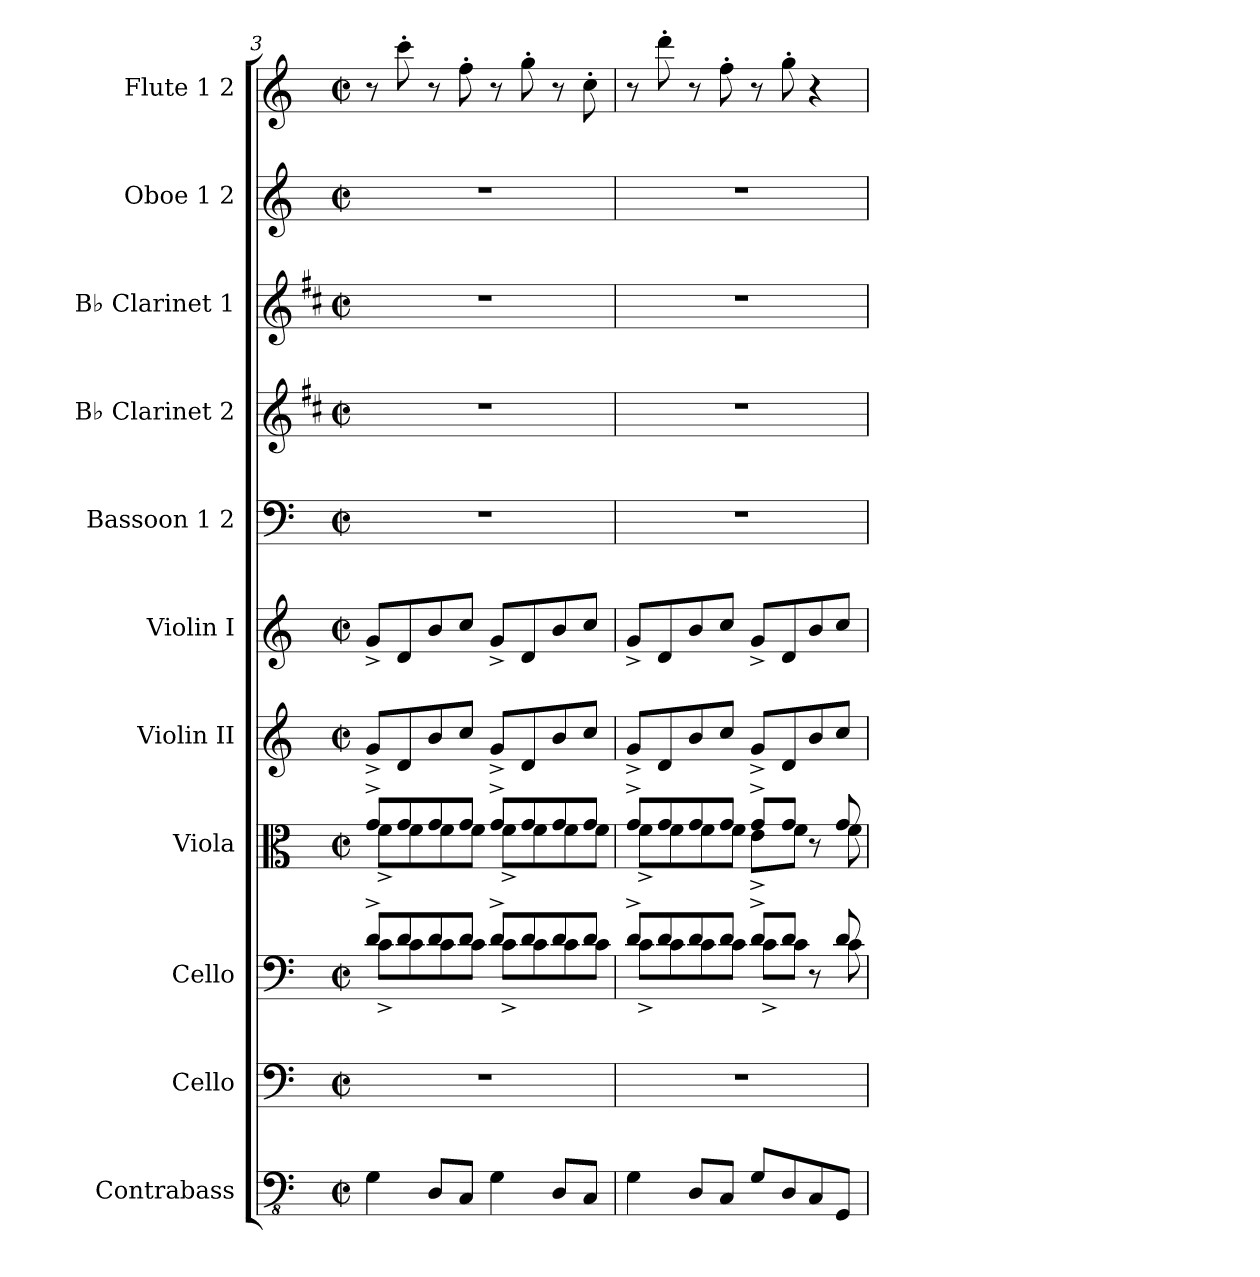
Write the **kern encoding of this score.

**kern	**kern	**kern	**kern	**kern	**kern	**kern	**kern	**kern	**kern	**kern
*part11	*part10	*part9	*part8	*part7	*part6	*part5	*part4	*part3	*part2	*part1
*staff11	*staff10	*staff9	*staff8	*staff7	*staff6	*staff5	*staff4	*staff3	*staff2	*staff1
*I"Contrabass	*I"Cello	*I"Cello	*I"Viola	*I"Violin II	*I"Violin I	*I"Bassoon 1               2	*I"B♭ Clarinet 2	*I"B♭ Clarinet 1	*I"Oboe 1           2	*I"Flute 1          2
*I'Cbs.	*I'Cl.	*I'Cl.	*I'Vla.	*I'Vln. 2	*I'Vln. I	*I'Bsn.	*I'Cl. 2	*I'Cl. 1	*I'Ob.	*I'Fl.
*clefFv4	*clefF4	*clefF4	*clefC3	*clefG2	*clefG2	*clefF4	*clefG2	*clefG2	*clefG2	*clefG2
*	*	*	*	*	*	*	*ITrd1c2	*ITrd1c2	*	*
*k[]	*k[]	*k[]	*k[]	*k[]	*k[]	*k[]	*k[]	*k[]	*k[]	*k[]
*M2/2	*M2/2	*M2/2	*M2/2	*M2/2	*M2/2	*M2/2	*M2/2	*M2/2	*M2/2	*M2/2
*met(c|)	*met(c|)	*met(c|)	*met(c|)	*met(c|)	*met(c|)	*met(c|)	*met(c|)	*met(c|)	*met(c|)	*met(c|)
=3	=3	=3	=3	=3	=3	=3	=3	=3	=3	=3
*	*	*^	*^	*	*	*	*	*	*	*
4GG\	1r	8d^/L	8c^\L	8g^/L	8f^\L	8g^/L	8g^/L	1r	1r	1r	1r	8r
.	.	8d/	8c\	8g/	8f\	8d/	8d/	.	.	.	.	8ccc'\
8DD/L	.	8d/	8c\	8g/	8f\	8b/	8b/	.	.	.	.	8r
8CC/J	.	8d/J	8c\J	8g/J	8f\J	8cc/J	8cc/J	.	.	.	.	8ff'\
4GG\	.	8d^/L	8c^\L	8g^/L	8f^\L	8g^/L	8g^/L	.	.	.	.	8r
.	.	8d/	8c\	8g/	8f\	8d/	8d/	.	.	.	.	8gg'\
8DD/L	.	8d/	8c\	8g/	8f\	8b/	8b/	.	.	.	.	8r
8CC/J	.	8d/J	8c\J	8g/J	8f\J	8cc/J	8cc/J	.	.	.	.	8cc'\
!!LO:PB:g=z
=4	=4	=4	=4	=4	=4	=4	=4	=4	=4	=4	=4	=4
4GG\	1r	8d^/L	8c^\L	8g^/L	8f^\L	8g^/L	8g^/L	1r	1r	1r	1r	8r
.	.	8d/	8c\	8g/	8f\	8d/	8d/	.	.	.	.	8ddd'\
8DD/L	.	8d/	8c\	8g/	8f\	8b/	8b/	.	.	.	.	8r
8CC/J	.	8d/J	8c\J	8g/J	8f\J	8cc/J	8cc/J	.	.	.	.	8ff'\
8GG/L	.	8d^/L	8c^\L	8g^/L	8e^\L	8g^/L	8g^/L	.	.	.	.	8r
8DD/	.	8d/J	8c\J	8g/J	8f\J	8d/	8d/	.	.	.	.	8gg'\
8CC/	.	8r	8ryy	8r	8reyy	8b/	8b/	.	.	.	.	4r
8GGG/J	.	8d/	8c\	8g/	8f\	8cc/J	8cc/J	.	.	.	.	.
*	*	*v	*v	*	*	*	*	*	*	*	*	*
*	*	*	*v	*v	*	*	*	*	*	*	*
=	=	=	=	=	=	=	=	=	=	=
*-	*-	*-	*-	*-	*-	*-	*-	*-	*-	*-
